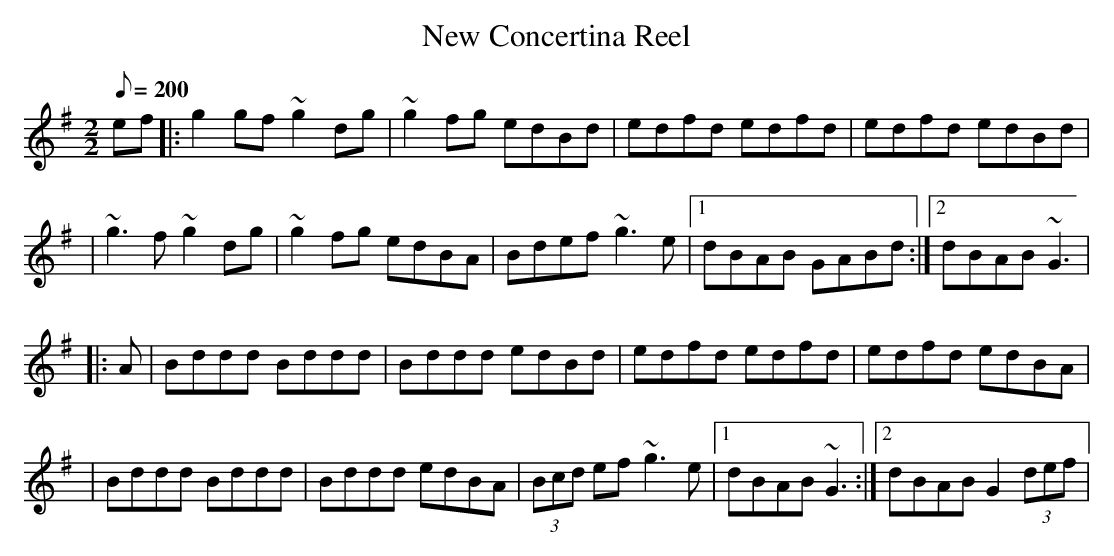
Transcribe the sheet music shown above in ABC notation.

X:1
T:Concertina Reel, New
M:2/2
L:1/8
Q:200
K:G
ef|:g2gf~g2dg|~g2fg edBd|edfd edfd|edfd edBd|
|~g3f~g2dg|~g2fg edBA|Bdef~g3e|1dBAB GABd:|2dBAB~G3|
|:A|Bddd Bddd|Bddd edBd|edfd edfd|edfd edBA|
|Bddd Bddd|Bddd edBA|(3Bcd ef~g3e|1dBAB~G3:|2dBABG2(3def|
